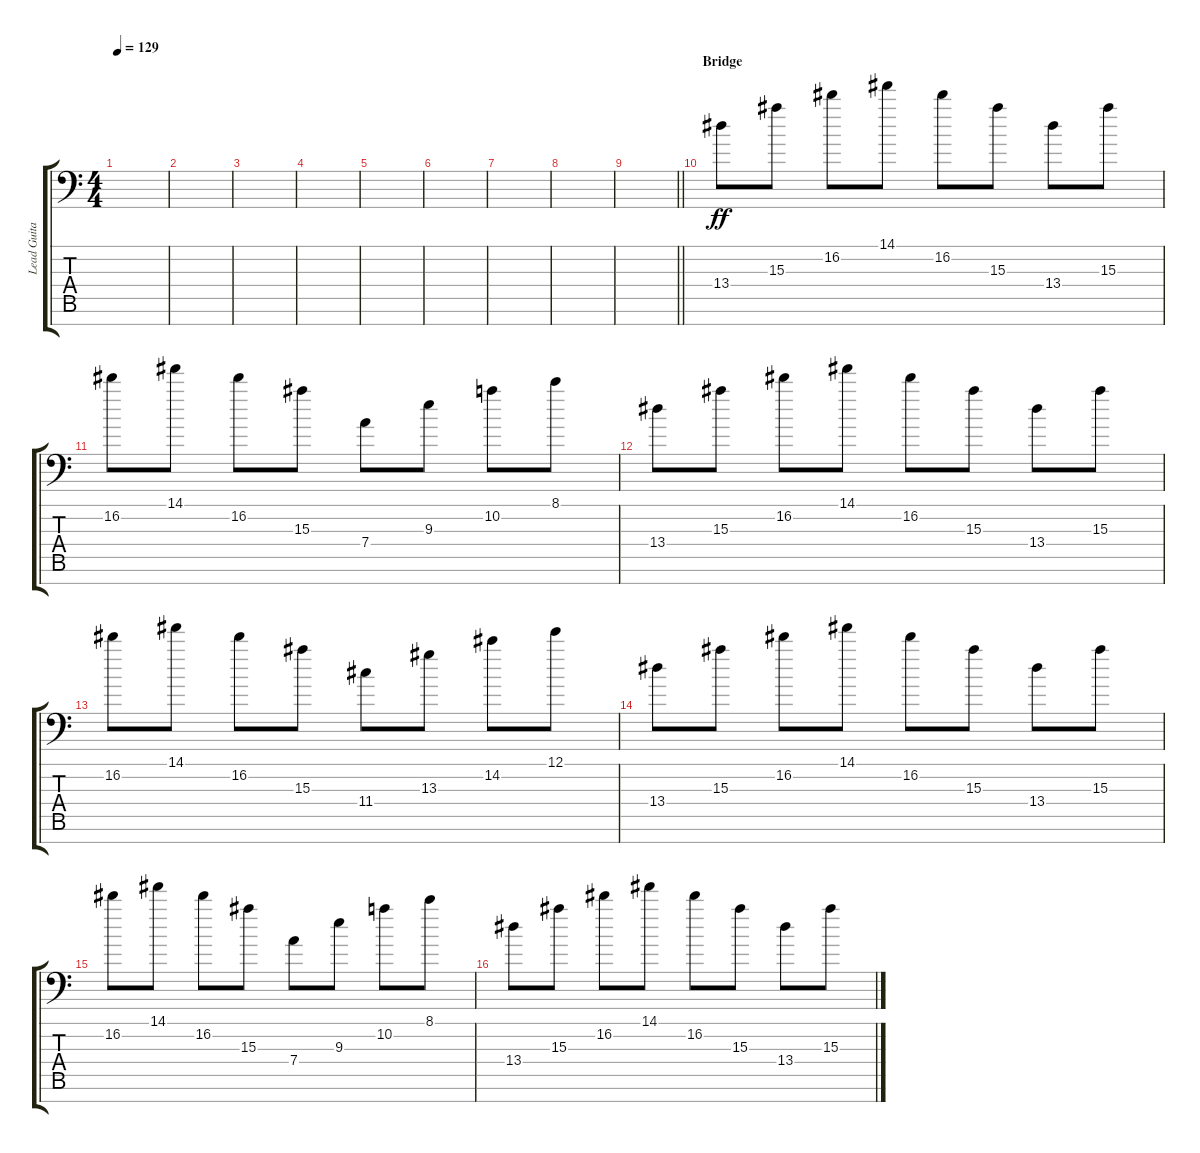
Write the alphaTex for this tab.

\track ("Lead Guitar" "Lead Guita") {instrument distortionguitar}
\staff {score tabs}
\tuning (E4 B3 G3 D3 A2 E2 A1) {hide}
\ts (4 4)
\tempo 129
\clef f4
\ks c
|
|
|
|
|
|
|
|
\barLineRight lightlight
|
\section ("" "Bridge")
13.4.8{dy ff} 15.3.8 16.2.8 14.1.8 16.2.8 15.3.8 13.4.8 15.3.8 |
16.2.8 14.1.8 16.2.8 15.3.8 7.4.8 9.3.8 10.2.8 8.1.8 |
13.4.8 15.3.8 16.2.8 14.1.8 16.2.8 15.3.8 13.4.8 15.3.8 |
16.2.8 14.1.8 16.2.8 15.3.8 11.4.8 13.3.8 14.2.8 12.1.8 |
13.4.8 15.3.8 16.2.8 14.1.8 16.2.8 15.3.8 13.4.8 15.3.8 |
16.2.8 14.1.8 16.2.8 15.3.8 7.4.8 9.3.8 10.2.8 8.1.8 |
13.4.8 15.3.8 16.2.8 14.1.8 16.2.8 15.3.8 13.4.8 15.3.8
